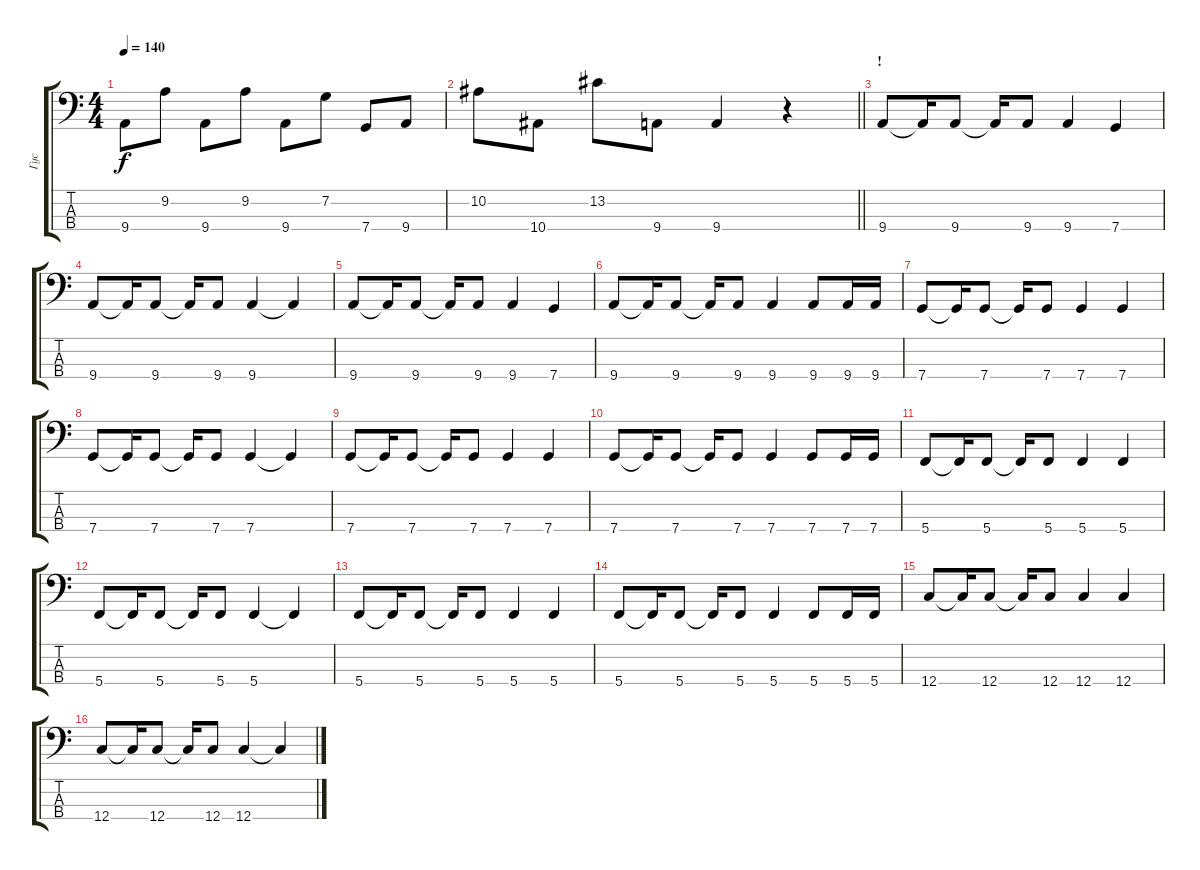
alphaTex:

\track ("Гус" "Гус") {instrument electricbassfinger}
\staff {score tabs}
\tuning (F2 C2 G1 C1) {hide}
\ts (4 4)
\tempo 140
\clef f4
\ks c
9.4.8{dy f} 9.2.8 9.4.8 9.2.8 9.4.8 7.2.8 7.4.8 9.4.8 |
\barLineRight lightlight
10.2.8 10.4.8 13.2.8 9.4.8 9.4.4 r.4 |
\section ("" "!")
9.4.8 9.4{t}.16 9.4.8 9.4{t}.16 9.4.8 9.4.4 7.4.4 |
9.4.8 9.4{t}.16 9.4.8 9.4{t}.16 9.4.8 9.4.4 9.4{t}.4 |
9.4.8 9.4{t}.16 9.4.8 9.4{t}.16 9.4.8 9.4.4 7.4.4 |
9.4.8 9.4{t}.16 9.4.8 9.4{t}.16 9.4.8 9.4.4 9.4.8 9.4.16 9.4.16 |
7.4.8 7.4{t}.16 7.4.8 7.4{t}.16 7.4.8 7.4.4 7.4.4 |
7.4.8 7.4{t}.16 7.4.8 7.4{t}.16 7.4.8 7.4.4 7.4{t}.4 |
7.4.8 7.4{t}.16 7.4.8 7.4{t}.16 7.4.8 7.4.4 7.4.4 |
7.4.8 7.4{t}.16 7.4.8 7.4{t}.16 7.4.8 7.4.4 7.4.8 7.4.16 7.4.16 |
5.4.8 5.4{t}.16 5.4.8 5.4{t}.16 5.4.8 5.4.4 5.4.4 |
5.4.8 5.4{t}.16 5.4.8 5.4{t}.16 5.4.8 5.4.4 5.4{t}.4 |
5.4.8 5.4{t}.16 5.4.8 5.4{t}.16 5.4.8 5.4.4 5.4.4 |
5.4.8 5.4{t}.16 5.4.8 5.4{t}.16 5.4.8 5.4.4 5.4.8 5.4.16 5.4.16 |
12.4.8 12.4{t}.16 12.4.8 12.4{t}.16 12.4.8 12.4.4 12.4.4 |
12.4.8 12.4{t}.16 12.4.8 12.4{t}.16 12.4.8 12.4.4 12.4{t}.4
